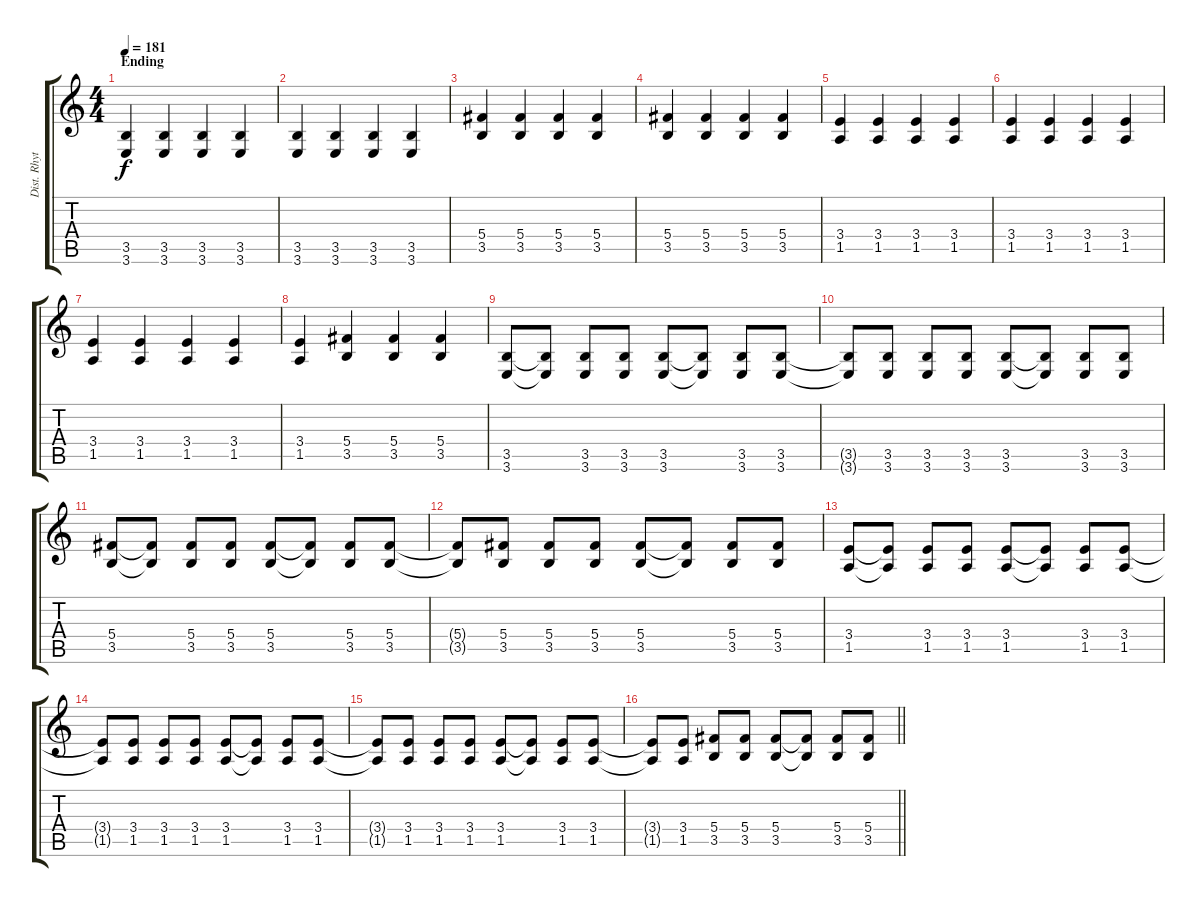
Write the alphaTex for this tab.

\track ("Dist. Rhytm Guitar [R]" "Dist. Rhyt") {instrument distortionguitar}
\staff {score tabs}
\tuning (Eb4 Bb3 Gb3 Db3 Ab2 Db2) {hide}
\ts (4 4)
\section ("" "Ending")
\tempo 181
\clef g2
\ks c
(3.5 3.6).4{dy f} (3.5 3.6).4 (3.5 3.6).4 (3.5 3.6).4 |
(3.5 3.6).4 (3.5 3.6).4 (3.5 3.6).4 (3.5 3.6).4 |
(5.4 3.5).4 (5.4 3.5).4 (5.4 3.5).4 (5.4 3.5).4 |
(5.4 3.5).4 (5.4 3.5).4 (5.4 3.5).4 (5.4 3.5).4 |
(3.4 1.5).4 (3.4 1.5).4 (3.4 1.5).4 (3.4 1.5).4 |
(3.4 1.5).4 (3.4 1.5).4 (3.4 1.5).4 (3.4 1.5).4 |
(3.4 1.5).4 (3.4 1.5).4 (3.4 1.5).4 (3.4 1.5).4 |
(3.4 1.5).4 (5.4 3.5).4 (5.4 3.5).4 (5.4 3.5).4 |
(3.5 3.6).8 (3.5{t} 3.6{t}).8 (3.5 3.6).8 (3.5 3.6).8 (3.5 3.6).8 (3.5{t} 3.6{t}).8 (3.5 3.6).8 (3.5 3.6).8 |
(3.5{t} 3.6{t}).8 (3.5 3.6).8 (3.5 3.6).8 (3.5 3.6).8 (3.5 3.6).8 (3.5{t} 3.6{t}).8 (3.5 3.6).8 (3.5 3.6).8 |
(5.4 3.5).8 (5.4{t} 3.5{t}).8 (5.4 3.5).8 (5.4 3.5).8 (5.4 3.5).8 (5.4{t} 3.5{t}).8 (5.4 3.5).8 (5.4 3.5).8 |
(5.4{t} 3.5{t}).8 (5.4 3.5).8 (5.4 3.5).8 (5.4 3.5).8 (5.4 3.5).8 (5.4{t} 3.5{t}).8 (5.4 3.5).8 (5.4 3.5).8 |
(3.4 1.5).8 (3.4{t} 1.5{t}).8 (3.4 1.5).8 (3.4 1.5).8 (3.4 1.5).8 (3.4{t} 1.5{t}).8 (3.4 1.5).8 (3.4 1.5).8 |
(3.4{t} 1.5{t}).8 (3.4 1.5).8 (3.4 1.5).8 (3.4 1.5).8 (3.4 1.5).8 (3.4{t} 1.5{t}).8 (3.4 1.5).8 (3.4 1.5).8 |
(3.4{t} 1.5{t}).8 (3.4 1.5).8 (3.4 1.5).8 (3.4 1.5).8 (3.4 1.5).8 (3.4{t} 1.5{t}).8 (3.4 1.5).8 (3.4 1.5).8 |
\barLineRight lightlight
(3.4{t} 1.5{t}).8 (3.4 1.5).8 (5.4 3.5).8 (5.4 3.5).8 (5.4 3.5).8 (5.4{t} 3.5{t}).8 (5.4 3.5).8 (5.4 3.5).8
